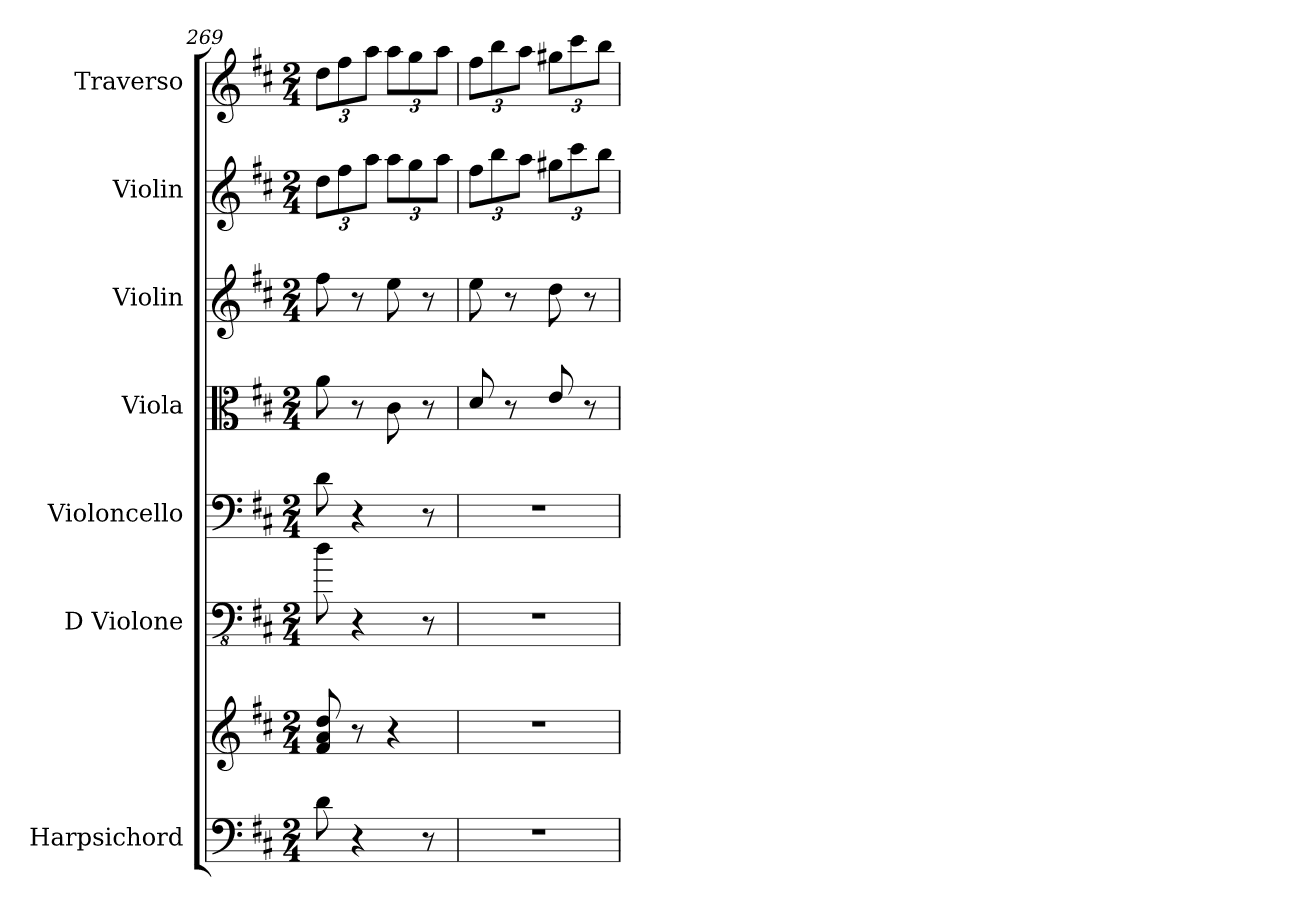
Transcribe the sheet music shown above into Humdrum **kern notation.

**kern	**kern	**kern	**kern	**kern	**kern	**kern	**kern
*part7	*part7	*part6	*part5	*part4	*part3	*part2	*part1
*staff8	*staff7	*staff6	*staff5	*staff4	*staff3	*staff2	*staff1
*I"Harpsichord	*	*I"D Violone	*I"Violoncello	*I"Viola	*I"Violin	*I"Violin	*I"Traverso
*I'Hch.	*	*I'D Vne.	*I'Vc.	*I'Vla.	*I'Vln.	*I'Vln.	*I'Trv.
*clefF4	*clefG2	*clefFv4	*clefF4	*clefC3	*clefG2	*clefG2	*clefG2
*	*	*ITrd7c12	*	*	*	*	*
*k[f#c#]	*k[f#c#]	*k[f#c#]	*k[f#c#]	*k[f#c#]	*k[f#c#]	*k[f#c#]	*k[f#c#]
*M2/4	*M2/4	*M2/4	*M2/4	*M2/4	*M2/4	*M2/4	*M2/4
*	*	*	*	*	*	*Xbrackettup	*Xbrackettup
=269	=269	=269	=269	=269	=269	=269	=269
8d\	8f#/ 8a/ 8dd/	8D\	8d\	8a\	8ff#\	12dd\L	12dd\L
.	.	.	.	.	.	12ff#\	12ff#\
4r	8r	4r	4r	8r	8r	.	.
.	.	.	.	.	.	12aa\J	12aa\J
.	4r	.	.	8c#\	8ee\	12aa\L	12aa\L
.	.	.	.	.	.	12gg\	12gg\
8r	.	8r	8r	8r	8r	.	.
.	.	.	.	.	.	12aa\J	12aa\J
=270	=270	=270	=270	=270	=270	=270	=270
2r	2r	2r	2r	8d/	8ee\	12ff#\L	12ff#\L
.	.	.	.	.	.	12bb\	12bb\
.	.	.	.	8r	8r	.	.
.	.	.	.	.	.	12aa\J	12aa\J
.	.	.	.	8e/	8dd\	12gg#X\L	12gg#X\L
.	.	.	.	.	.	12ccc#\	12ccc#\
.	.	.	.	8r	8r	.	.
.	.	.	.	.	.	12bb\J	12bb\J
=	=	=	=	=	=	=	=
*-	*-	*-	*-	*-	*-	*-	*-
